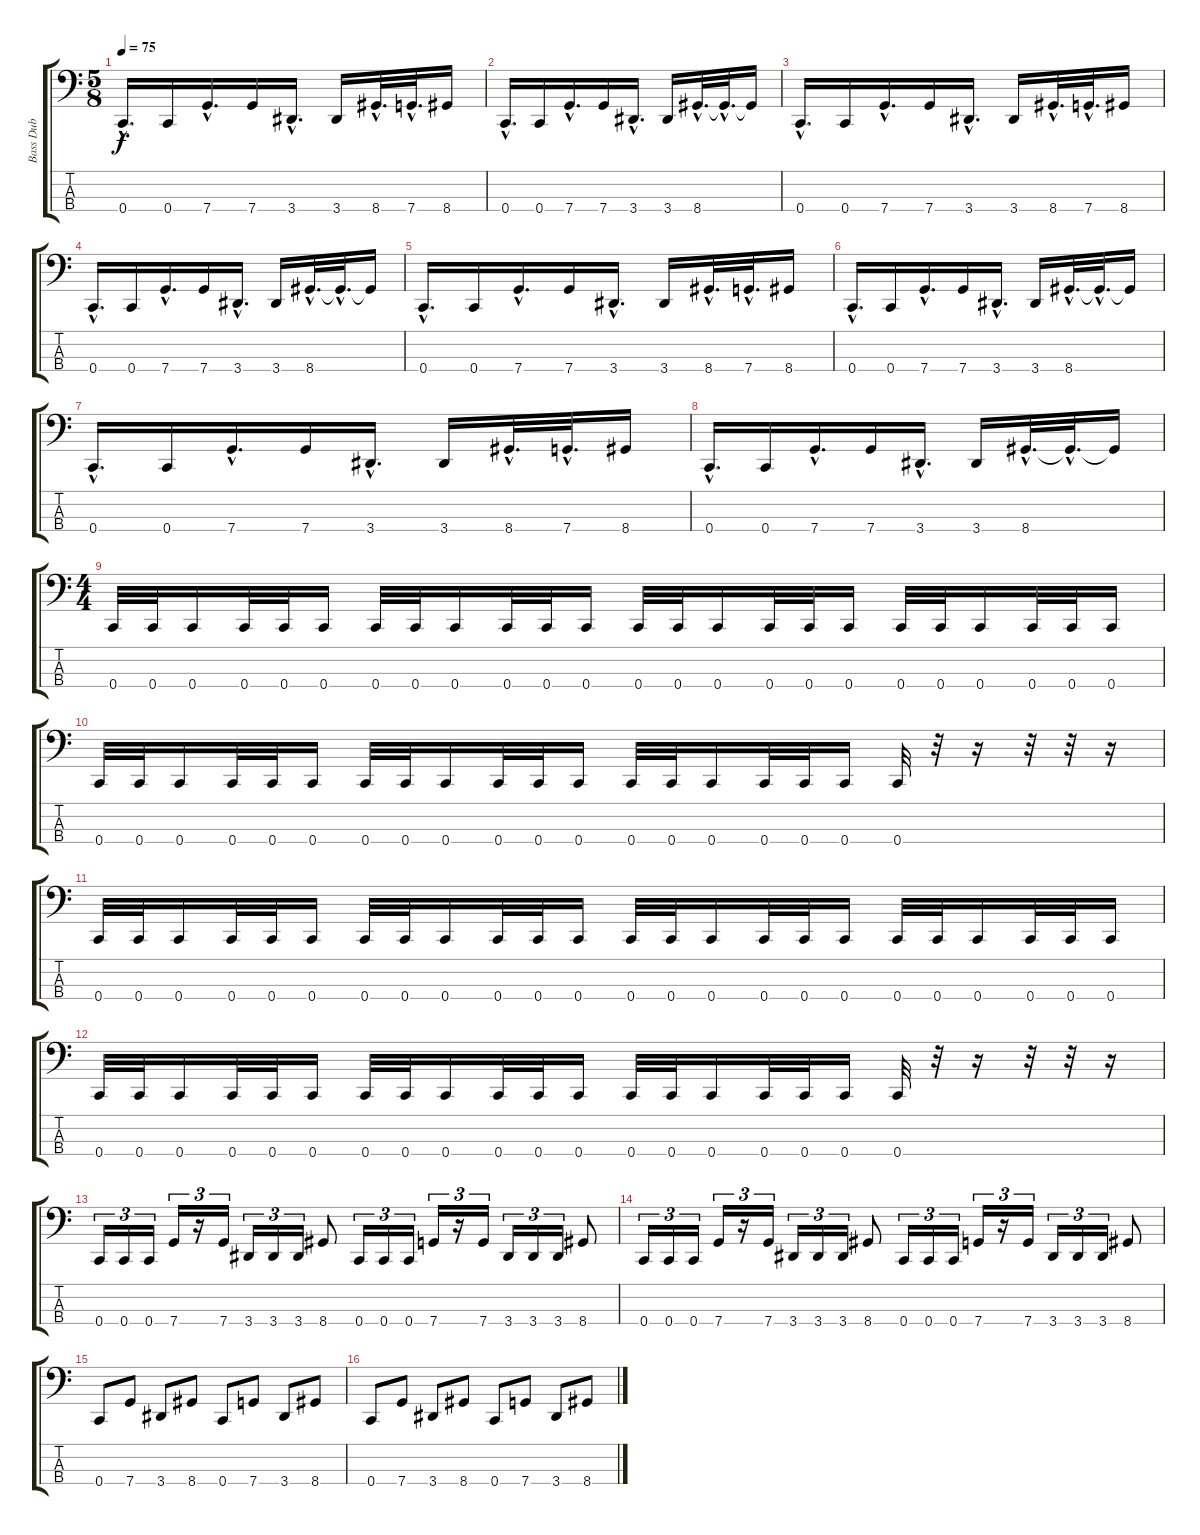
\track ("Bass Dub" "Bass Dub") {instrument electricbassfinger}
\staff {score tabs}
\tuning (F2 C2 G1 C1) {hide}
\ts (5 8)
\tempo 75
\clef f4
\ks c
0.4{hac}.16{d dy f} 0.4.16 7.4{hac}.16{d} 7.4.16 3.4{hac}.16{d} 3.4.16 8.4{hac}.32{d} 7.4{hac}.32{d} 8.4.16 |
0.4{hac}.16{d} 0.4.16 7.4{hac}.16{d} 7.4.16 3.4{hac}.16{d} 3.4.16 8.4{hac}.32{d} 8.4{hac t}.32{d} 8.4{t}.16 |
0.4{hac}.16{d} 0.4.16 7.4{hac}.16{d} 7.4.16 3.4{hac}.16{d} 3.4.16 8.4{hac}.32{d} 7.4{hac}.32{d} 8.4.16 |
0.4{hac}.16{d} 0.4.16 7.4{hac}.16{d} 7.4.16 3.4{hac}.16{d} 3.4.16 8.4{hac}.32{d} 8.4{hac t}.32{d} 8.4{t}.16 |
0.4{hac}.16{d} 0.4.16 7.4{hac}.16{d} 7.4.16 3.4{hac}.16{d} 3.4.16 8.4{hac}.32{d} 7.4{hac}.32{d} 8.4.16 |
0.4{hac}.16{d} 0.4.16 7.4{hac}.16{d} 7.4.16 3.4{hac}.16{d} 3.4.16 8.4{hac}.32{d} 8.4{hac t}.32{d} 8.4{t}.16 |
0.4{hac}.16{d} 0.4.16 7.4{hac}.16{d} 7.4.16 3.4{hac}.16{d} 3.4.16 8.4{hac}.32{d} 7.4{hac}.32{d} 8.4.16 |
0.4{hac}.16{d} 0.4.16 7.4{hac}.16{d} 7.4.16 3.4{hac}.16{d} 3.4.16 8.4{hac}.32{d} 8.4{hac t}.32{d} 8.4{t}.16 |
\ts (4 4)
0.4.32 0.4.32 0.4.16 0.4.32 0.4.32 0.4.16 0.4.32 0.4.32 0.4.16 0.4.32 0.4.32 0.4.16 0.4.32 0.4.32 0.4.16 0.4.32 0.4.32 0.4.16 0.4.32 0.4.32 0.4.16 0.4.32 0.4.32 0.4.16 |
0.4.32 0.4.32 0.4.16 0.4.32 0.4.32 0.4.16 0.4.32 0.4.32 0.4.16 0.4.32 0.4.32 0.4.16 0.4.32 0.4.32 0.4.16 0.4.32 0.4.32 0.4.16 0.4.32 r.32 r.16 r.32 r.32 r.16 |
0.4.32 0.4.32 0.4.16 0.4.32 0.4.32 0.4.16 0.4.32 0.4.32 0.4.16 0.4.32 0.4.32 0.4.16 0.4.32 0.4.32 0.4.16 0.4.32 0.4.32 0.4.16 0.4.32 0.4.32 0.4.16 0.4.32 0.4.32 0.4.16 |
0.4.32 0.4.32 0.4.16 0.4.32 0.4.32 0.4.16 0.4.32 0.4.32 0.4.16 0.4.32 0.4.32 0.4.16 0.4.32 0.4.32 0.4.16 0.4.32 0.4.32 0.4.16 0.4.32 r.32 r.16 r.32 r.32 r.16 |
0.4.16{tu (3 2)} 0.4.16{tu (3 2)} 0.4.16{tu (3 2)} 7.4.16{tu (3 2)} r.16{tu (3 2)} 7.4.16{tu (3 2)} 3.4.16{tu (3 2)} 3.4.16{tu (3 2)} 3.4.16{tu (3 2)} 8.4.8 0.4.16{tu (3 2)} 0.4.16{tu (3 2)} 0.4.16{tu (3 2)} 7.4.16{tu (3 2)} r.16{tu (3 2)} 7.4.16{tu (3 2)} 3.4.16{tu (3 2)} 3.4.16{tu (3 2)} 3.4.16{tu (3 2)} 8.4.8 |
0.4.16{tu (3 2)} 0.4.16{tu (3 2)} 0.4.16{tu (3 2)} 7.4.16{tu (3 2)} r.16{tu (3 2)} 7.4.16{tu (3 2)} 3.4.16{tu (3 2)} 3.4.16{tu (3 2)} 3.4.16{tu (3 2)} 8.4.8 0.4.16{tu (3 2)} 0.4.16{tu (3 2)} 0.4.16{tu (3 2)} 7.4.16{tu (3 2)} r.16{tu (3 2)} 7.4.16{tu (3 2)} 3.4.16{tu (3 2)} 3.4.16{tu (3 2)} 3.4.16{tu (3 2)} 8.4.8 |
0.4.8 7.4.8 3.4.8 8.4.8 0.4.8 7.4.8 3.4.8 8.4.8 |
0.4.8 7.4.8 3.4.8 8.4.8 0.4.8 7.4.8 3.4.8 8.4.8
